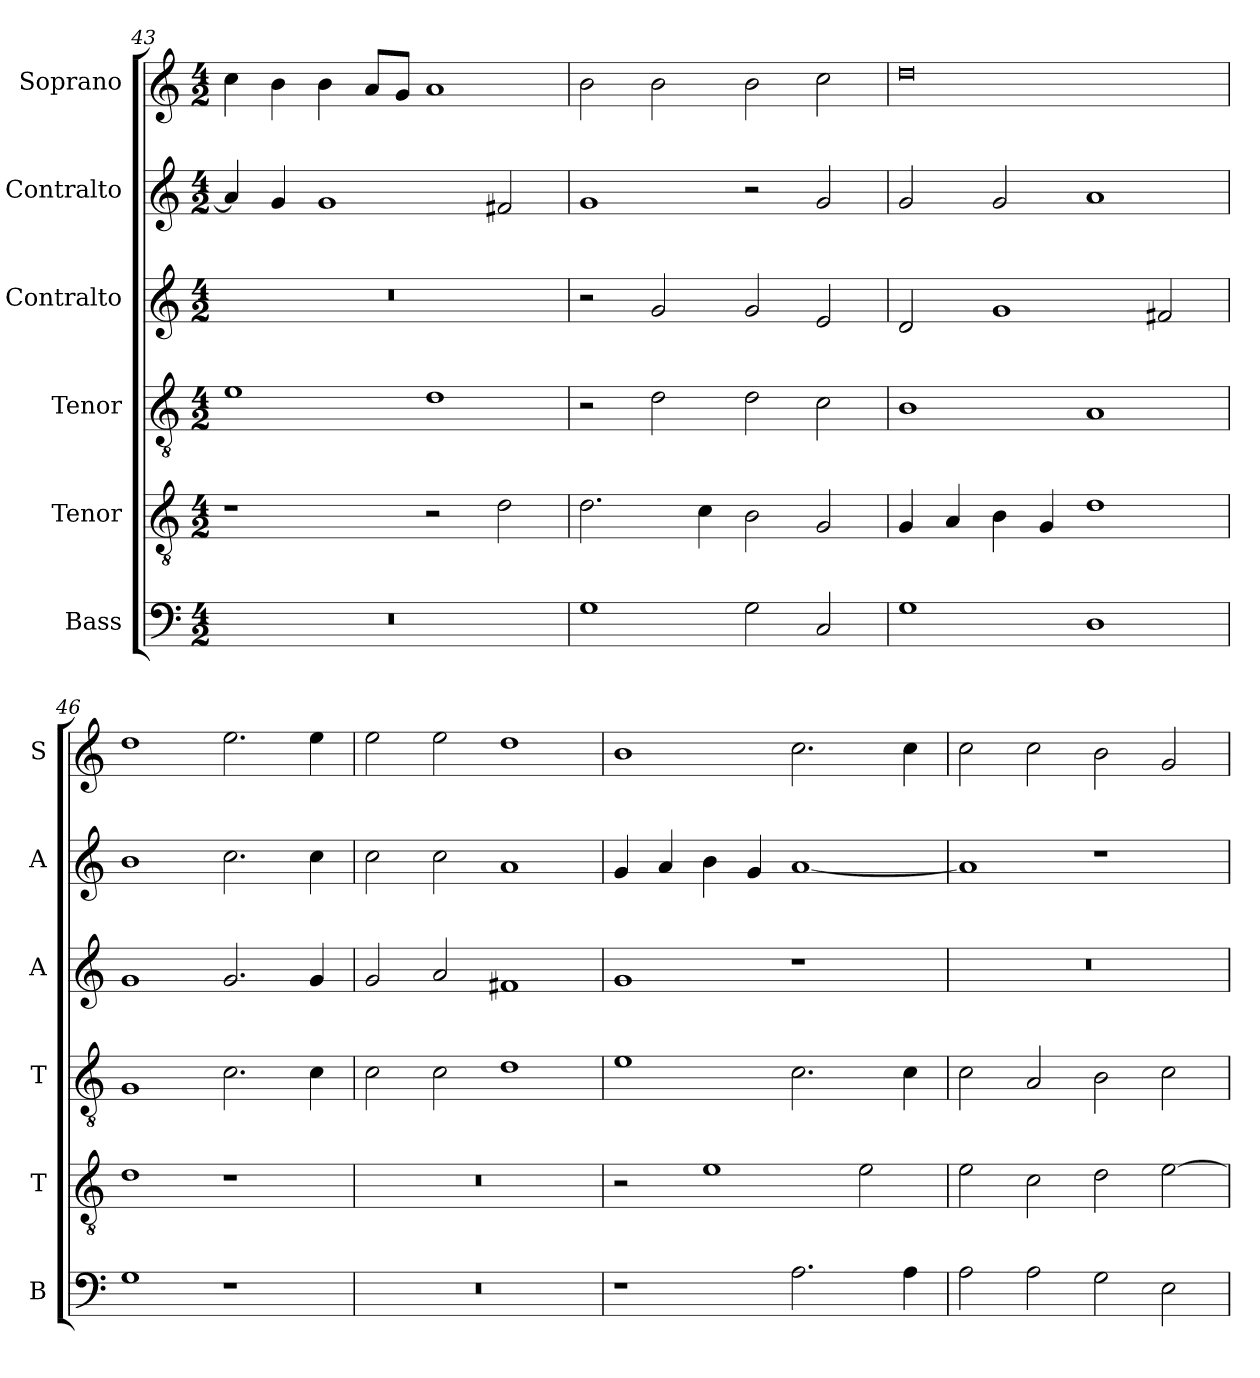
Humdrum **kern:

**kern	**kern	**kern	**kern	**kern	**kern
*part6	*part5	*part4	*part3	*part2	*part1
*staff6	*staff5	*staff4	*staff3	*staff2	*staff1
*I"Bass	*I"Tenor	*I"Tenor	*I"Contralto	*I"Contralto	*I"Soprano
*I'B	*I'T	*I'T	*I'A	*I'A	*I'S
*clefF4	*clefGv2	*clefGv2	*clefG2	*clefG2	*clefG2
*k[]	*k[]	*k[]	*k[]	*k[]	*k[]
*G:mix	*G:mix	*G:mix	*G:mix	*G:mix	*G:mix
*M4/2	*M4/2	*M4/2	*M4/2	*M4/2	*M4/2
=43	=43	=43	=43	=43	=43
0r	1r	1e	0r	4a]	4cc
.	.	.	.	4g	4b
.	.	.	.	1g	4b
.	.	.	.	.	8a/L
.	.	.	.	.	8g/J
.	2r	1d	.	.	1a
.	2d	.	.	2f#X	.
=44	=44	=44	=44	=44	=44
1G	2.d	2r	2r	1g	2b
.	.	2d	2g	.	2b
.	4c	.	.	.	.
2G	2B	2d	2g	2r	2b
2C	2G	2c	2e	2g	2cc
=45	=45	=45	=45	=45	=45
1G	4G	1B	2d	2g	0dd
.	4A	.	.	.	.
.	4B	.	1g	2g	.
.	4G	.	.	.	.
1D	1d	1A	.	1a	.
.	.	.	2f#X	.	.
=46	=46	=46	=46	=46	=46
1G	1d	1G	1g	1b	1dd
1r	1r	2.c	2.g	2.cc	2.ee
.	.	4c	4g	4cc	4ee
=47	=47	=47	=47	=47	=47
0r	0r	2c	2g	2cc	2ee
.	.	2c	2a	2cc	2ee
.	.	1d	1f#X	1a	1dd
=48	=48	=48	=48	=48	=48
1r	2r	1e	1g	4g	1b
.	.	.	.	4a	.
.	1e	.	.	4b	.
.	.	.	.	4g	.
2.A	.	2.c	1r	[1a	2.cc
.	2e	.	.	.	.
4A	.	4c	.	.	4cc
=49	=49	=49	=49	=49	=49
2A	2e	2c	0r	1a]	2cc
2A	2c	2A	.	.	2cc
2G	2d	2B	.	1r	2b
2E	[2e	2c	.	.	2g
=	=	=	=	=	=
*-	*-	*-	*-	*-	*-
